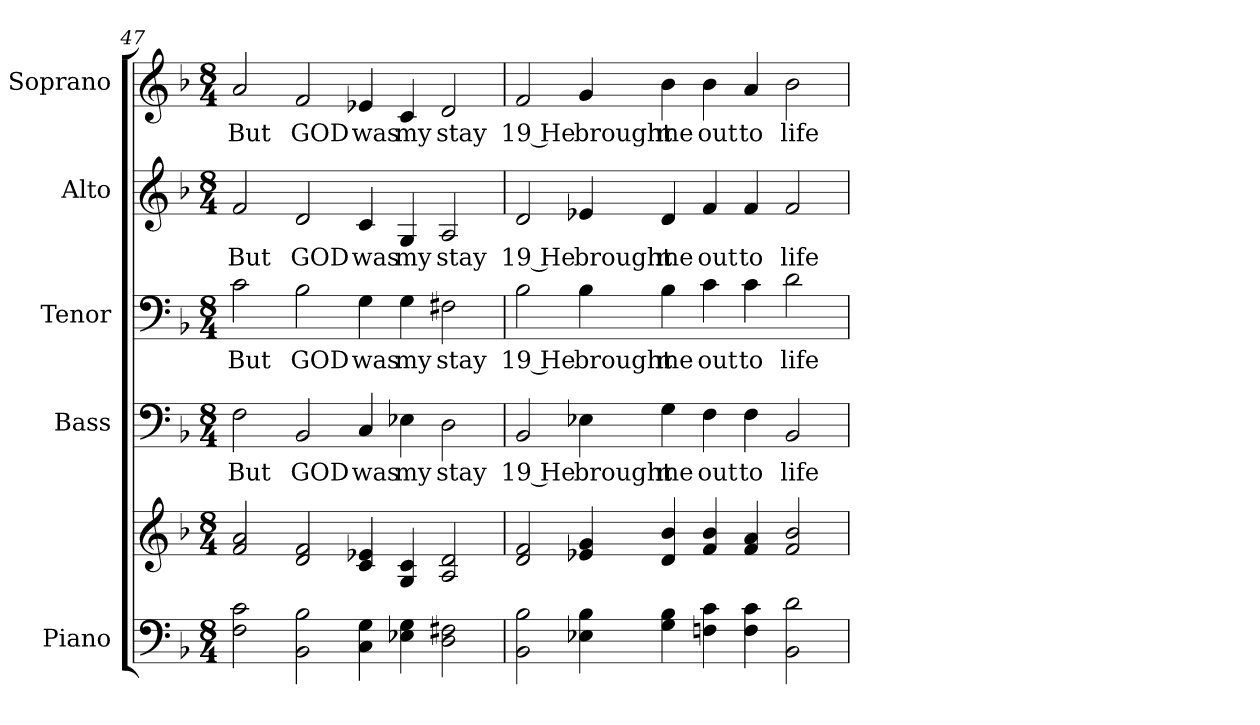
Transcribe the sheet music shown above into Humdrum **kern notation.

**kern	**kern	**kern	**text	**kern	**text	**kern	**text	**kern	**text
*part5	*part5	*part4	*part4	*part3	*part3	*part2	*part2	*part1	*part1
*staff6	*staff5	*staff4	*staff4	*staff3	*staff3	*staff2	*staff2	*staff1	*staff1
*I"Piano	*	*I"Bass	*	*I"Tenor	*	*I"Alto	*	*I"Soprano	*
*I'Pno.	*	*I'B.	*	*I'T.	*	*I'A.	*	*I'S.	*
!!LO:PB:g=z
*clefF4	*clefG2	*clefF4	*	*clefF4	*	*clefG2	*	*clefG2	*
*k[b-]	*k[b-]	*k[b-]	*	*k[b-]	*	*k[b-]	*	*k[b-]	*
*d:	*d:	*d:	*	*d:	*	*d:	*	*d:	*
*M8/4	*M8/4	*M8/4	*	*M8/4	*	*M8/4	*	*M8/4	*
=47	=47	=47	=47	=47	=47	=47	=47	=47	=47
!	!	!	!LO:LY:b:color=#000000	!	!	!	!	!	!
!	!	!	!	!	!LO:LY:b:color=#000000	!	!	!	!
!	!	!	!	!	!	!	!LO:LY:b:color=#000000	!	!
!	!	!	!	!	!	!	!	!	!LO:LY:b:color=#000000
2Fi\ 2ci	2fi/ 2ai	2Fi\	But	2ci\	But	2fi/	But	2ai/	But
!	!	!	!LO:LY:b:color=#000000	!	!	!	!	!	!
!	!	!	!	!	!LO:LY:b:color=#000000	!	!	!	!
!	!	!	!	!	!	!	!LO:LY:b:color=#000000	!	!
!	!	!	!	!	!	!	!	!	!LO:LY:b:color=#000000
2BB-i\ 2B-i	2di/ 2fi	2BB-i/	GOD	2B-i\	GOD	2di/	GOD	2fi/	GOD
!	!	!	!LO:LY:b:color=#000000	!	!	!	!	!	!
!	!	!	!	!	!LO:LY:b:color=#000000	!	!	!	!
!	!	!	!	!	!	!	!LO:LY:b:color=#000000	!	!
!	!	!	!	!	!	!	!	!	!LO:LY:b:color=#000000
4Ci\ 4Gi	4ci/ 4e-Xi	4Ci/	was	4Gi\	was	4ci/	was	4e-Xi/	was
!	!	!	!LO:LY:b:color=#000000	!	!	!	!	!	!
!	!	!	!	!	!LO:LY:b:color=#000000	!	!	!	!
!	!	!	!	!	!	!	!LO:LY:b:color=#000000	!	!
!	!	!	!	!	!	!	!	!	!LO:LY:b:color=#000000
4E-Xi\ 4Gi	4Gi/ 4ci	4E-Xi\	my	4Gi\	my	4Gi/	my	4ci/	my
!	!	!	!LO:LY:b:color=#000000	!	!	!	!	!	!
!	!	!	!	!	!LO:LY:b:color=#000000	!	!	!	!
!	!	!	!	!	!	!	!LO:LY:b:color=#000000	!	!
!	!	!	!	!	!	!	!	!	!LO:LY:b:color=#000000
2Di\ 2F#Xi	2Ai/ 2di	2Di\	stay	2F#Xi\	stay	2Ai/	stay	2di/	stay
=48	=48	=48	=48	=48	=48	=48	=48	=48	=48
!	!	!	!LO:LY:b:color=#000000	!	!	!	!	!	!
!	!	!	!	!	!LO:LY:b:color=#000000	!	!	!	!
!	!	!	!	!	!	!	!LO:LY:b:color=#000000	!	!
!	!	!	!	!	!	!	!	!	!LO:LY:b:color=#000000
2BB-i\ 2B-i	2di/ 2fi	2BB-i/	19 He	2B-i\	19 He	2di/	19 He	2fi/	19 He
!	!	!	!LO:LY:b:color=#000000	!	!	!	!	!	!
!	!	!	!	!	!LO:LY:b:color=#000000	!	!	!	!
!	!	!	!	!	!	!	!LO:LY:b:color=#000000	!	!
!	!	!	!	!	!	!	!	!	!LO:LY:b:color=#000000
4E-Xi\ 4B-i	4e-Xi/ 4gi	4E-Xi\	brought	4B-i\	brought	4e-Xi/	brought	4gi/	brought
!	!	!	!LO:LY:b:color=#000000	!	!	!	!	!	!
!	!	!	!	!	!LO:LY:b:color=#000000	!	!	!	!
!	!	!	!	!	!	!	!LO:LY:b:color=#000000	!	!
!	!	!	!	!	!	!	!	!	!LO:LY:b:color=#000000
4Gi\ 4B-i	4di/ 4b-i	4Gi\	me	4B-i\	me	4di/	me	4b-i\	me
!	!	!	!LO:LY:b:color=#000000	!	!	!	!	!	!
!	!	!	!	!	!LO:LY:b:color=#000000	!	!	!	!
!	!	!	!	!	!	!	!LO:LY:b:color=#000000	!	!
!	!	!	!	!	!	!	!	!	!LO:LY:b:color=#000000
4Fni\ 4ci	4fi/ 4b-i	4Fi\	out	4ci\	out	4fi/	out	4b-i\	out
!	!	!	!LO:LY:b:color=#000000	!	!	!	!	!	!
!	!	!	!	!	!LO:LY:b:color=#000000	!	!	!	!
!	!	!	!	!	!	!	!LO:LY:b:color=#000000	!	!
!	!	!	!	!	!	!	!	!	!LO:LY:b:color=#000000
4Fi\ 4ci	4fi/ 4ai	4Fi\	to	4ci\	to	4fi/	to	4ai/	to
!	!	!	!LO:LY:b:color=#000000	!	!	!	!	!	!
!	!	!	!	!	!LO:LY:b:color=#000000	!	!	!	!
!	!	!	!	!	!	!	!LO:LY:b:color=#000000	!	!
!	!	!	!	!	!	!	!	!	!LO:LY:b:color=#000000
2BB-i\ 2di	2fi/ 2b-i	2BB-i/	life	2di\	life	2fi/	life	2b-i\	life
=	=	=	=	=	=	=	=	=	=
*-	*-	*-	*-	*-	*-	*-	*-	*-	*-
